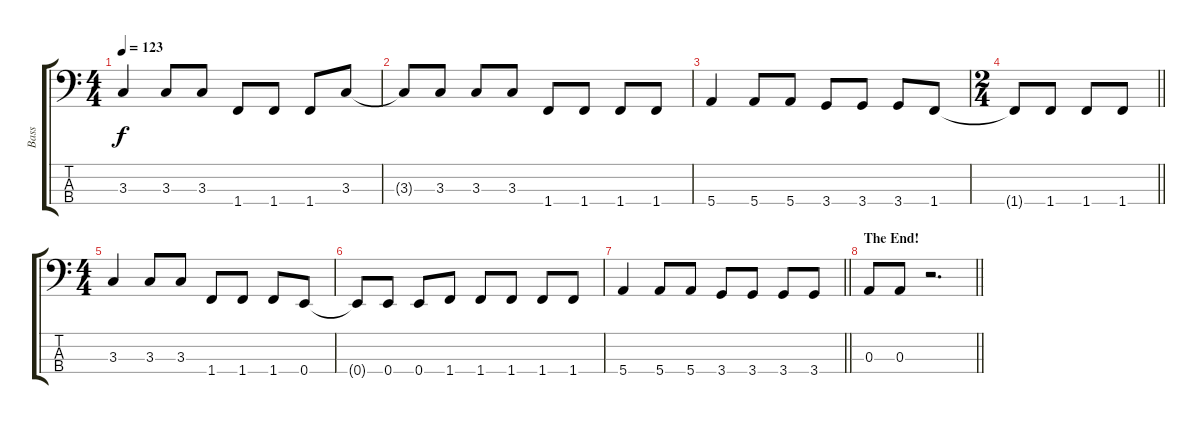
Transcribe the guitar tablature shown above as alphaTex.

\track ("Bass" "Bass") {instrument electricbassfinger}
\staff {score tabs}
\tuning (G2 D2 A1 E1) {hide}
\ts (4 4)
\tempo 123
\clef f4
\ks c
3.3.4{dy f} 3.3.8 3.3.8 1.4.8 1.4.8 1.4.8 3.3.8 |
3.3{t}.8 3.3.8 3.3.8 3.3.8 1.4.8 1.4.8 1.4.8 1.4.8 |
5.4.4 5.4.8 5.4.8 3.4.8 3.4.8 3.4.8 1.4.8 |
\ts (2 4)
\barLineRight lightlight
1.4{t}.8 1.4.8 1.4.8 1.4.8 |
\ts (4 4)
3.3.4 3.3.8 3.3.8 1.4.8 1.4.8 1.4.8 0.4.8 |
0.4{t}.8 0.4.8 0.4.8 1.4.8 1.4.8 1.4.8 1.4.8 1.4.8 |
\barLineRight lightlight
5.4.4 5.4.8 5.4.8 3.4.8 3.4.8 3.4.8 3.4.8 |
\section ("" "The End!")
\barLineRight lightlight
0.3.8 0.3.8 r.2{d}
